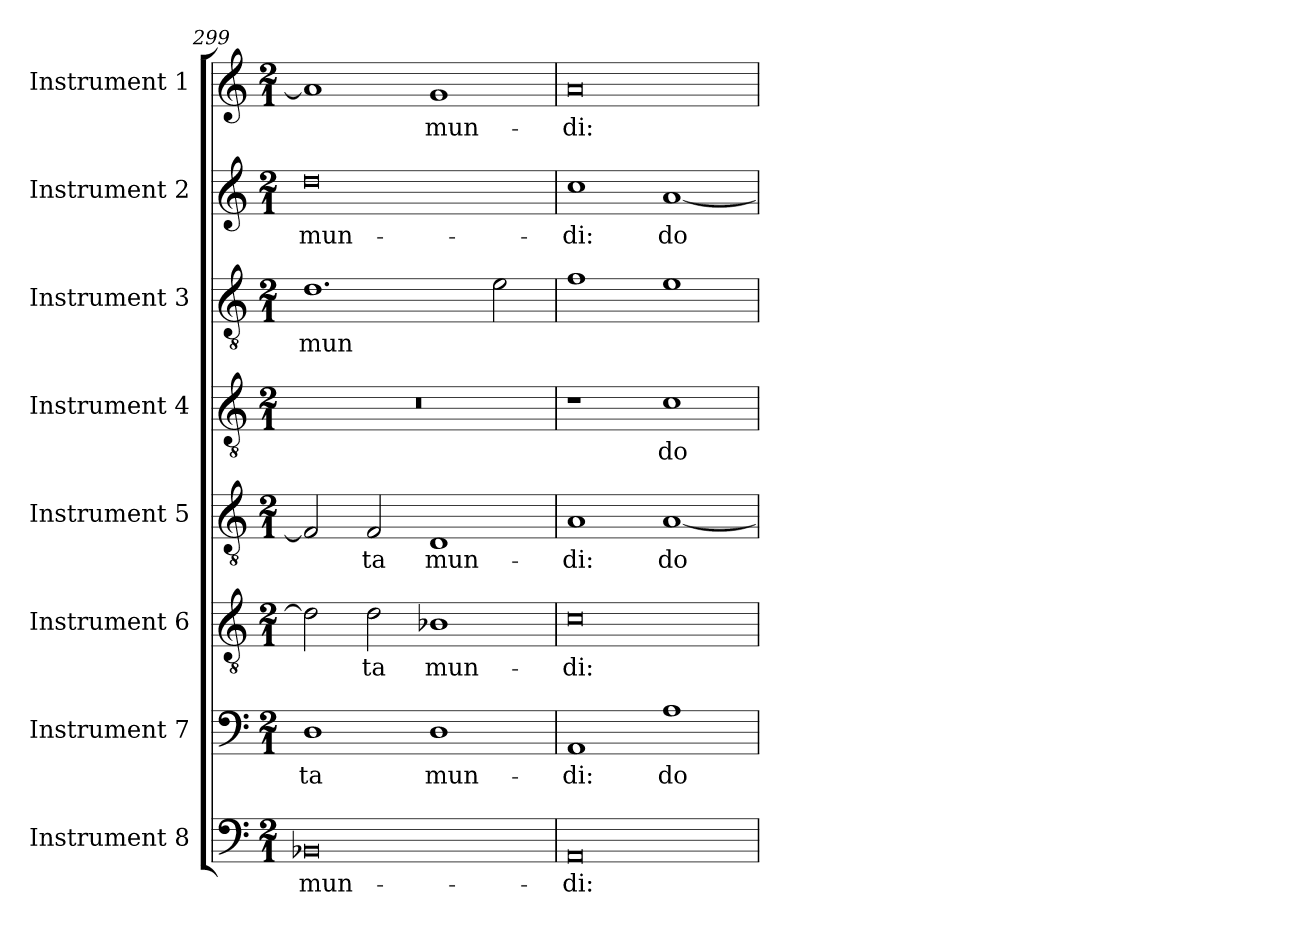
**kern	**text	**kern	**text	**kern	**text	**kern	**text	**kern	**text	**kern	**text	**kern	**text	**kern	**text
*part8	*part8	*part7	*part7	*part6	*part6	*part5	*part5	*part4	*part4	*part3	*part3	*part2	*part2	*part1	*part1
*staff8	*staff8	*staff7	*staff7	*staff6	*staff6	*staff5	*staff5	*staff4	*staff4	*staff3	*staff3	*staff2	*staff2	*staff1	*staff1
*I"Instrument 8	*	*I"Instrument 7	*	*I"Instrument 6	*	*I"Instrument 5	*	*I"Instrument 4	*	*I"Instrument 3	*	*I"Instrument 2	*	*I"Instrument 1	*
*clefF4	*	*clefF4	*	*clefGv2	*	*clefGv2	*	*clefGv2	*	*clefGv2	*	*clefG2	*	*clefG2	*
*k[]	*	*k[]	*	*k[]	*	*k[]	*	*k[]	*	*k[]	*	*k[]	*	*k[]	*
*C:	*	*C:	*	*C:	*	*C:	*	*C:	*	*C:	*	*C:	*	*C:	*
*M2/1	*	*M2/1	*	*M2/1	*	*M2/1	*	*M2/1	*	*M2/1	*	*M2/1	*	*M2/1	*
=299	=299	=299	=299	=299	=299	=299	=299	=299	=299	=299	=299	=299	=299	=299	=299
!	!LO:LY:b:cj	!	!LO:LY:b:cj	!	!LO:LY:b:cj	!	!LO:LY:b:cj	!	!	!	!LO:LY:b:cj	!	!LO:LY:b:cj	!	!LO:LY:b:cj
0BB-X	mun-	1D	-ta	2d\]	--	2F/]	--	0r	.	1.d	mun-	0dd	mun-	1a]	.
!	!	!	!	!	!LO:LY:b:cj	!	!LO:LY:b:cj	!	!	!	!	!	!	!	!
.	.	.	.	2d\	-ta	2F/	-ta	.	.	.	.	.	.	.	.
!	!	!	!LO:LY:b:cj	!	!LO:LY:b:cj	!	!LO:LY:b:cj	!	!	!	!	!	!	!	!LO:LY:b:cj
.	.	1D	mun-	1B-X	mun-	1D	mun-	.	.	.	.	.	.	1g	mun-
!	!	!	!	!	!	!	!	!	!	!	!LO:LY:b:cj	!	!	!	!
.	.	.	.	.	.	.	.	.	.	2e\	--	.	.	.	.
=300	=300	=300	=300	=300	=300	=300	=300	=300	=300	=300	=300	=300	=300	=300	=300
!	!LO:LY:b:cj	!	!LO:LY:b:cj	!	!LO:LY:b:cj	!	!LO:LY:b:cj	!	!	!	!LO:LY:b:cj	!	!LO:LY:b:cj	!	!LO:LY:b:cj
0AA	-di:	1AA	-di:	0c	-di:	1A	-di:	1r	.	1f	--	1cc	-di:	0a	-di:
!	!	!	!LO:LY:b:cj	!	!	!	!LO:LY:b:cj	!	!LO:LY:b:cj	!	!LO:LY:b:cj	!	!LO:LY:b:cj	!	!
.	.	1A	do-	.	.	[<1A	do-	1c	do-	1e	--	[<1a	do-	.	.
=	=	=	=	=	=	=	=	=	=	=	=	=	=	=	=
*-	*-	*-	*-	*-	*-	*-	*-	*-	*-	*-	*-	*-	*-	*-	*-
